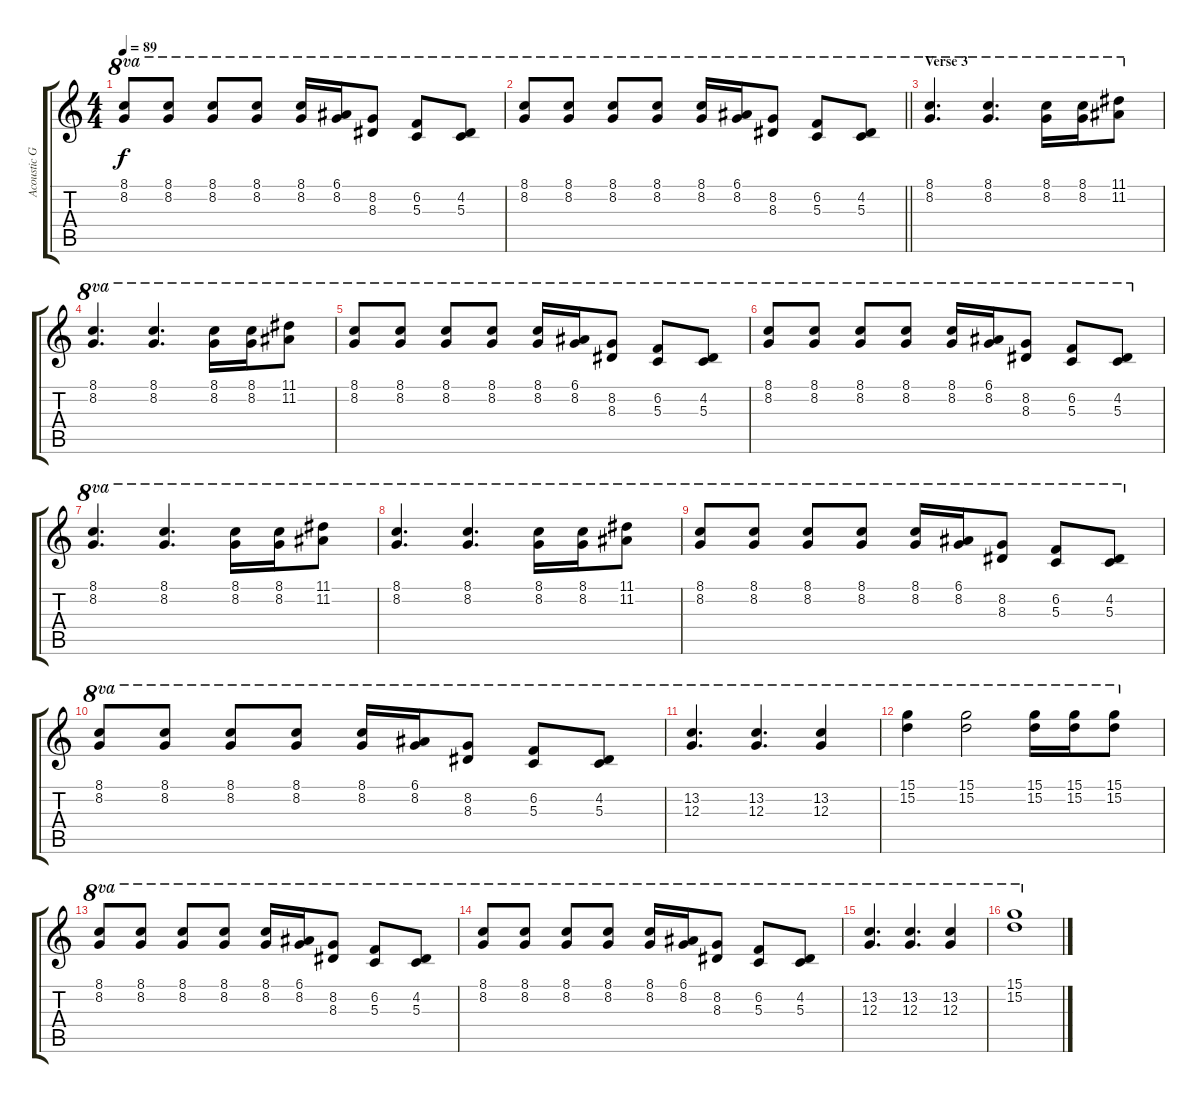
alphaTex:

\track ("Acoustic Guitar" "Acoustic G") {instrument acousticguitarsteel}
\staff {score tabs}
\tuning (E4 B3 G3 D3 A2 E2) {hide}
\ts (4 4)
\tempo 89
\clef g2
\ks c
(8.1 8.2).8{ot 8va dy f} (8.1 8.2).8{ot 8va} (8.1 8.2).8{ot 8va} (8.1 8.2).8{ot 8va} (8.1 8.2).16{ot 8va} (6.1 8.2).16{ot 8va} (8.2 8.3).8{ot 8va} (6.2 5.3).8{ot 8va} (4.2 5.3).8{ot 8va} |
\barLineRight lightlight
(8.1 8.2).8{ot 8va} (8.1 8.2).8{ot 8va} (8.1 8.2).8{ot 8va} (8.1 8.2).8{ot 8va} (8.1 8.2).16{ot 8va} (6.1 8.2).16{ot 8va} (8.2 8.3).8{ot 8va} (6.2 5.3).8{ot 8va} (4.2 5.3).8{ot 8va} |
\section ("" "Verse 3")
(8.1 8.2).4{d ot 8va} (8.1 8.2).4{d ot 8va} (8.1 8.2).16{ot 8va} (8.1 8.2).16{ot 8va} (11.1 11.2).8{ot 8va} |
(8.1 8.2).4{d ot 8va} (8.1 8.2).4{d ot 8va} (8.1 8.2).16{ot 8va} (8.1 8.2).16{ot 8va} (11.1 11.2).8{ot 8va} |
(8.1 8.2).8{ot 8va} (8.1 8.2).8{ot 8va} (8.1 8.2).8{ot 8va} (8.1 8.2).8{ot 8va} (8.1 8.2).16{ot 8va} (6.1 8.2).16{ot 8va} (8.2 8.3).8{ot 8va} (6.2 5.3).8{ot 8va} (4.2 5.3).8{ot 8va} |
(8.1 8.2).8{ot 8va} (8.1 8.2).8{ot 8va} (8.1 8.2).8{ot 8va} (8.1 8.2).8{ot 8va} (8.1 8.2).16{ot 8va} (6.1 8.2).16{ot 8va} (8.2 8.3).8{ot 8va} (6.2 5.3).8{ot 8va} (4.2 5.3).8{ot 8va} |
(8.1 8.2).4{d ot 8va} (8.1 8.2).4{d ot 8va} (8.1 8.2).16{ot 8va} (8.1 8.2).16{ot 8va} (11.1 11.2).8{ot 8va} |
(8.1 8.2).4{d ot 8va} (8.1 8.2).4{d ot 8va} (8.1 8.2).16{ot 8va} (8.1 8.2).16{ot 8va} (11.1 11.2).8{ot 8va} |
(8.1 8.2).8{ot 8va} (8.1 8.2).8{ot 8va} (8.1 8.2).8{ot 8va} (8.1 8.2).8{ot 8va} (8.1 8.2).16{ot 8va} (6.1 8.2).16{ot 8va} (8.2 8.3).8{ot 8va} (6.2 5.3).8{ot 8va} (4.2 5.3).8{ot 8va} |
(8.1 8.2).8{ot 8va} (8.1 8.2).8{ot 8va} (8.1 8.2).8{ot 8va} (8.1 8.2).8{ot 8va} (8.1 8.2).16{ot 8va} (6.1 8.2).16{ot 8va} (8.2 8.3).8{ot 8va} (6.2 5.3).8{ot 8va} (4.2 5.3).8{ot 8va} |
(13.2 12.3).4{d ot 8va} (13.2 12.3).4{d ot 8va} (13.2 12.3).4{ot 8va} |
(15.1 15.2).4{ot 8va} (15.1 15.2).2{ot 8va} (15.1 15.2).16{ot 8va} (15.1 15.2).16{ot 8va} (15.1 15.2).8{ot 8va} |
(8.1 8.2).8{ot 8va} (8.1 8.2).8{ot 8va} (8.1 8.2).8{ot 8va} (8.1 8.2).8{ot 8va} (8.1 8.2).16{ot 8va} (6.1 8.2).16{ot 8va} (8.2 8.3).8{ot 8va} (6.2 5.3).8{ot 8va} (4.2 5.3).8{ot 8va} |
(8.1 8.2).8{ot 8va} (8.1 8.2).8{ot 8va} (8.1 8.2).8{ot 8va} (8.1 8.2).8{ot 8va} (8.1 8.2).16{ot 8va} (6.1 8.2).16{ot 8va} (8.2 8.3).8{ot 8va} (6.2 5.3).8{ot 8va} (4.2 5.3).8{ot 8va} |
(13.2 12.3).4{d ot 8va} (13.2 12.3).4{d ot 8va} (13.2 12.3).4{ot 8va} |
(15.1 15.2).1{ot 8va}
